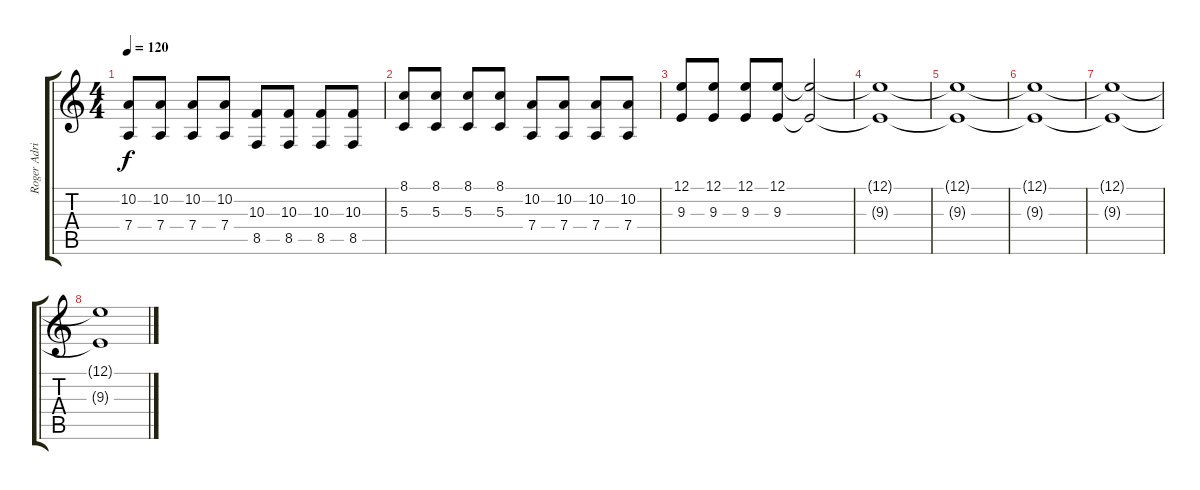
\track ("Roger Adrian O'Donnell " "Roger Adri") {instrument electricgrandpiano}
\staff {score tabs}
\tuning (E4 B3 G3 D3 A2 E2) {hide}
\ts (4 4)
\tempo 120
\clef g2
\ks c
(10.2 7.4).8{dy f} (10.2 7.4).8 (10.2 7.4).8 (10.2 7.4).8 (10.3 8.5).8 (10.3 8.5).8 (10.3 8.5).8 (10.3 8.5).8 |
(8.1 5.3).8 (8.1 5.3).8 (8.1 5.3).8 (8.1 5.3).8 (10.2 7.4).8 (10.2 7.4).8 (10.2 7.4).8 (10.2 7.4).8 |
(12.1 9.3).8 (12.1 9.3).8 (12.1 9.3).8 (12.1 9.3).8 (12.1{t} 9.3{t}).2 |
(12.1{t} 9.3{t}).1 |
(12.1{t} 9.3{t}).1 |
(12.1{t} 9.3{t}).1 |
(12.1{t} 9.3{t}).1 |
(12.1{t} 9.3{t}).1
